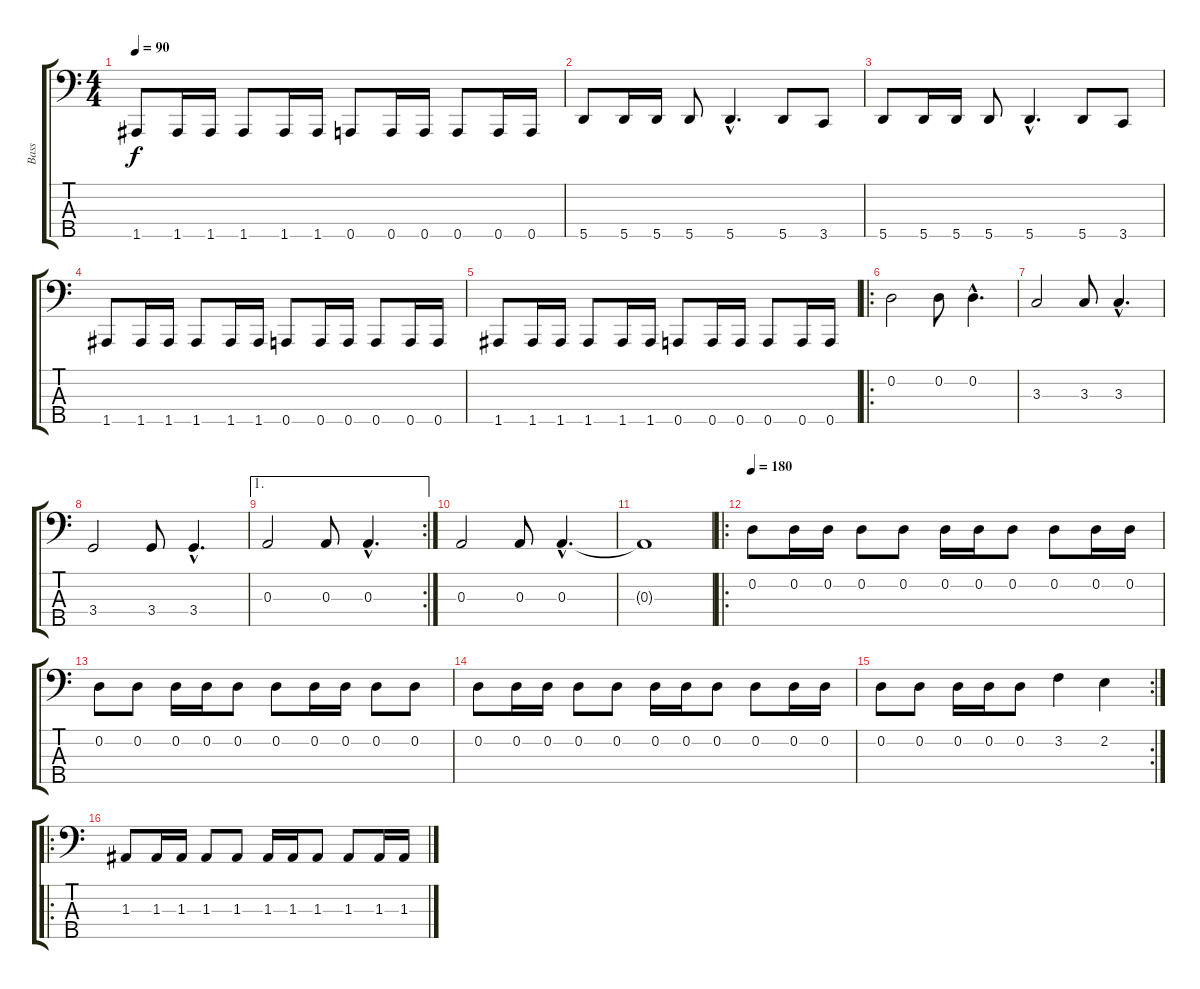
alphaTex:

\track ("Bass" "Bass") {instrument electricbassfinger}
\staff {score tabs}
\tuning (G2 D2 A1 E1 A0) {hide}
\ts (4 4)
\tempo 90
\clef f4
\ks c
1.5.8{dy f} 1.5.16 1.5.16 1.5.8 1.5.16 1.5.16 0.5.8 0.5.16 0.5.16 0.5.8 0.5.16 0.5.16 |
5.5.8 5.5.16 5.5.16 5.5.8 5.5{hac}.4{d} 5.5.8 3.5.8 |
5.5.8 5.5.16 5.5.16 5.5.8 5.5{hac}.4{d} 5.5.8 3.5.8 |
1.5.8 1.5.16 1.5.16 1.5.8 1.5.16 1.5.16 0.5.8 0.5.16 0.5.16 0.5.8 0.5.16 0.5.16 |
1.5.8 1.5.16 1.5.16 1.5.8 1.5.16 1.5.16 0.5.8 0.5.16 0.5.16 0.5.8 0.5.16 0.5.16 |
\ro
0.2.2 0.2.8 0.2{hac}.4{d} |
3.3.2 3.3.8 3.3{hac}.4{d} |
3.4.2 3.4.8 3.4{hac}.4{d} |
\ae 1
\rc 2
0.3.2 0.3.8 0.3{hac}.4{d} |
0.3.2 0.3.8 0.3{hac}.4{d} |
0.3{t}.1 |
\ro
\tempo 180
0.2.8 0.2.16 0.2.16 0.2.8 0.2.8 0.2.16 0.2.16 0.2.8 0.2.8 0.2.16 0.2.16 |
0.2.8 0.2.8 0.2.16 0.2.16 0.2.8 0.2.8 0.2.16 0.2.16 0.2.8 0.2.8 |
0.2.8 0.2.16 0.2.16 0.2.8 0.2.8 0.2.16 0.2.16 0.2.8 0.2.8 0.2.16 0.2.16 |
\rc 2
0.2.8 0.2.8 0.2.16 0.2.16 0.2.8 3.2.4 2.2.4 |
\ro
1.3.8 1.3.16 1.3.16 1.3.8 1.3.8 1.3.16 1.3.16 1.3.8 1.3.8 1.3.16 1.3.16
